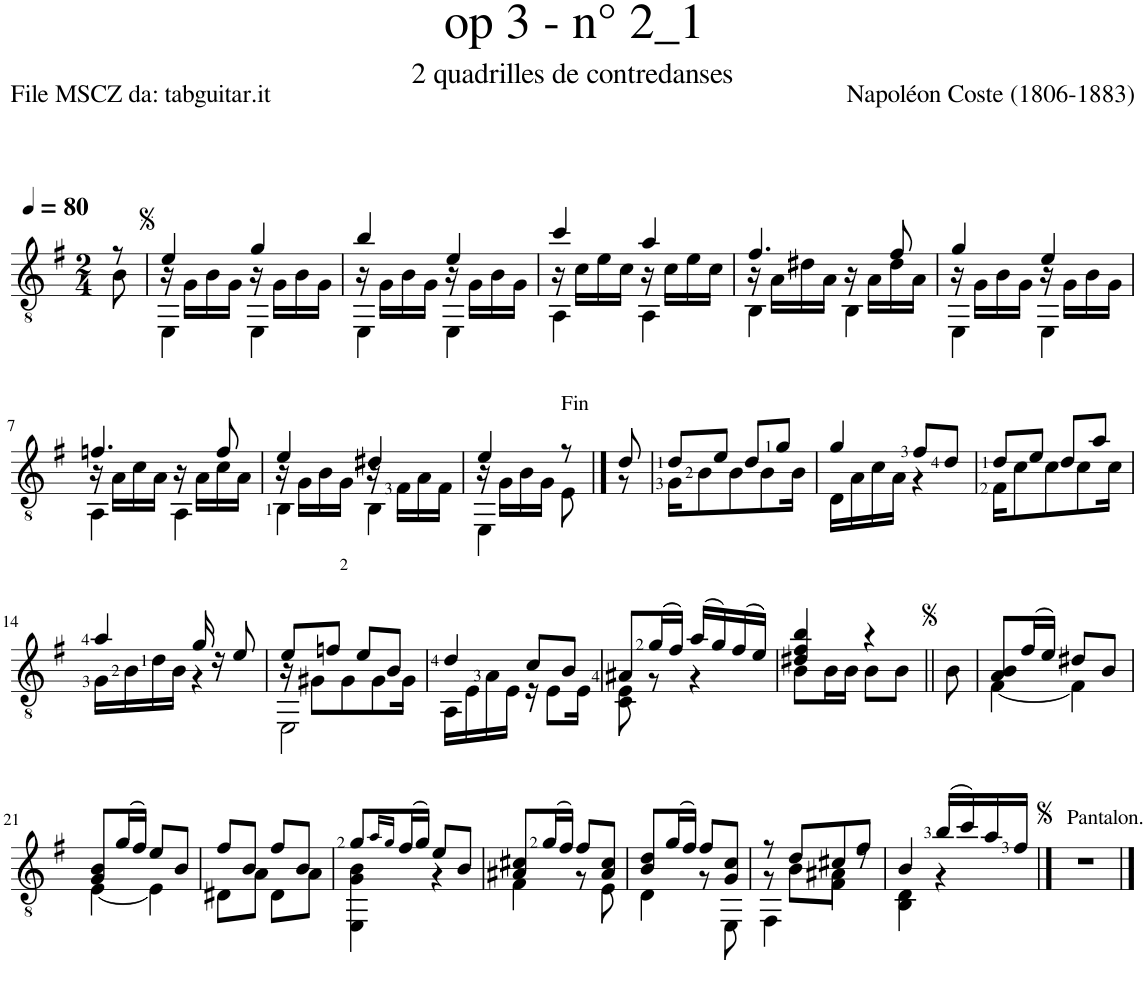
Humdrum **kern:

**kern
*part1
*staff1
*I"Guitar
*I'Guit.
*clefGv2
*k[f#]
*M2/4
*MM80
=1
*^
8r	8B\
=2	=2
*	*^
4e/	16r	4EE\
.	16G\LL	.
.	16B\	.
.	16G\JJ	.
4g/	16r	4EE\
.	16G\LL	.
.	16B\	.
.	16G\JJ	.
=3	=3	=3
4b/	16r	4EE\
.	16G\LL	.
.	16B\	.
.	16G\JJ	.
4e/	16r	4EE\
.	16G\LL	.
.	16B\	.
.	16G\JJ	.
=4	=4	=4
4cc/	16r	4AA\
.	16c\LL	.
.	16e\	.
.	16c\JJ	.
4a/	16r	4AA\
.	16c\LL	.
.	16e\	.
.	16c\JJ	.
=5	=5	=5
4.f#/	16r	4BB\
.	16A\LL	.
.	16d#X\	.
.	16A\JJ	.
.	16r	4BB\
.	16A\LL	.
8f#/	16d#\	.
.	16A\JJ	.
=6	=6	=6
4g/	16r	4EE\
.	16G\LL	.
.	16B\	.
.	16G\JJ	.
4e/	16r	4EE\
.	16G\LL	.
.	16B\	.
.	16G\JJ	.
!!LO:LB:g=z	!!	!!
=7	=7	=7
4.fn/	16r	4AA\
.	16A\LL	.
.	16c\	.
.	16A\JJ	.
.	16r	4AA\
.	16A\LL	.
8f/	16c\	.
.	16A\JJ	.
=8	=8	=8
4e/	16r	4BB\
.	16G\LL	.
.	16B\	.
.	16G\JJ	.
4d#X/	16r	4BB\
.	16F#\LL	.
.	16A\	.
.	16F#\JJ	.
=9	=9	=9
4e/	16r	4EE\
.	16G\LL	.
.	16B\	.
.	16G\JJ	.
!LO:TX:a:t=Fin	!	!
8r	8ryy	8E\
*	*v	*v
==10	==10
8d/	8r
=11	=11
8d/L	16G\KL
.	8B\
8e/J	.
.	8B\
8d/L	.
.	8B\
8g/J	.
.	16B\Jk
=12	=12
4g/	16D\LL
.	16A\
.	16c\
.	16A\JJ
8f#/L	4r
8d/J	.
=13	=13
8d/L	16F#\KL
.	8c\
8e/J	.
.	8c\
8d/L	.
.	8c\
8a/J	.
.	16c\Jk
!!LO:LB:g=z	!!
=14	=14
4a/	16G\LL
.	16B\
.	16d\
.	16B\JJ
16g/	4r
16r	.
8e/	.
=15	=15
*	*^
8e/L	16r	2EE\
.	8G#X\L	.
8fn/J	.	.
.	8G#\	.
8e/L	.	.
.	8G#\	.
8B/J	.	.
.	16G#\Jk	.
*	*v	*v
=16	=16
4d/	16AA\LL
.	16E\
.	16A\
.	16E\JJ
8c/L	16r
.	8E\L
8B/J	.
.	16E\Jk
=17	=17
8A#X/L	8C\ 8E\
(16g/L	8r
16f#/JJ)	.
(16a/LL	4r
16g/)	.
(16f#/	.
16e/JJ)	.
=18	=18
4d#X/ 4f#/ 4b/	8B\L
.	16B\L
.	16B\JJ
4r	8B\L
.	8B\J
*v	*v
=19||
8B\
=20
*^
8A/ 8B/L	[4F#\
(16f#/L	.
16e/JJ)	.
8d#X/L	4F#\]
8B/J	.
!!LO:LB:g=z	!!
=21	=21
8G/ 8B/L	[4E\
(16g/L	.
16f#/JJ)	.
8e/L	4E\]
8B/J	.
=22	=22
8f#/L	8D#X\L
8B/J	8A\J
8f#/L	8D#\L
8B/J	8A\J
=23	=23
8g/L	4EE\ 4G\ 4B\
16qa/LL	.
16qg/JJ	.
(16f#/L	.
16g/JJ)	.
8e/L	4r
8B/J	.
=24	=24
8A#X/ 8c#X/L	4F#\
(16g/L	.
16f#/JJ)	.
8f#/L	8r
8A#/ 8c#/J	8E\
=25	=25
8B/ 8d/L	4D\
(16g/L	.
16f#/JJ)	.
8f#/L	8r
8G/ 8c/J	8EE\
=26	=26
*	*^
8r	8r	4FF#\
8d/L	8B\L	.
8c#X/	8A#X\J	4F#\
8f#/J	8r	.
*	*v	*v
=27	=27
4B/	4BB\ 4D\
(16b/LL	4r
16cc/)	.
16a/	.
16f#/JJ	.
*v	*v
==28
!LO:TX:a:t=Pantalon.
2r
==
*-
